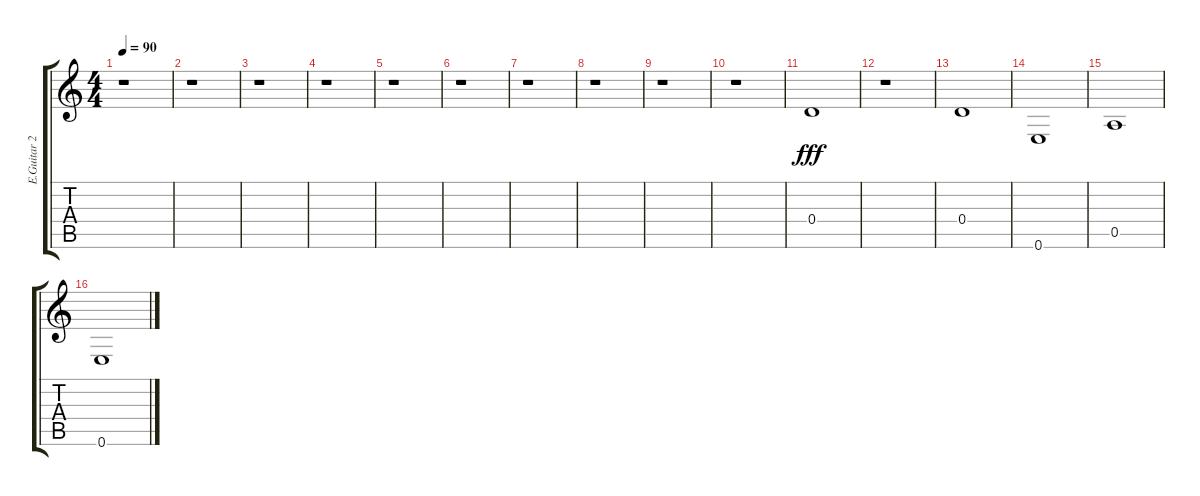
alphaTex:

\track ("E.Guitar 2" "E.Guitar 2") {instrument distortionguitar}
\staff {score tabs}
\tuning (E4 B3 G3 D3 A2 E2) {hide}
\ts (4 4)
\tempo 90
\clef g2
\ks c
r.1{dy fff instrument distortionguitar} |
r.1 |
r.1 |
r.1 |
r.1 |
r.1 |
r.1 |
r.1 |
r.1 |
r.1 |
0.4.1 |
r.1 |
0.4.1 |
0.6.1 |
0.5.1 |
0.6.1
